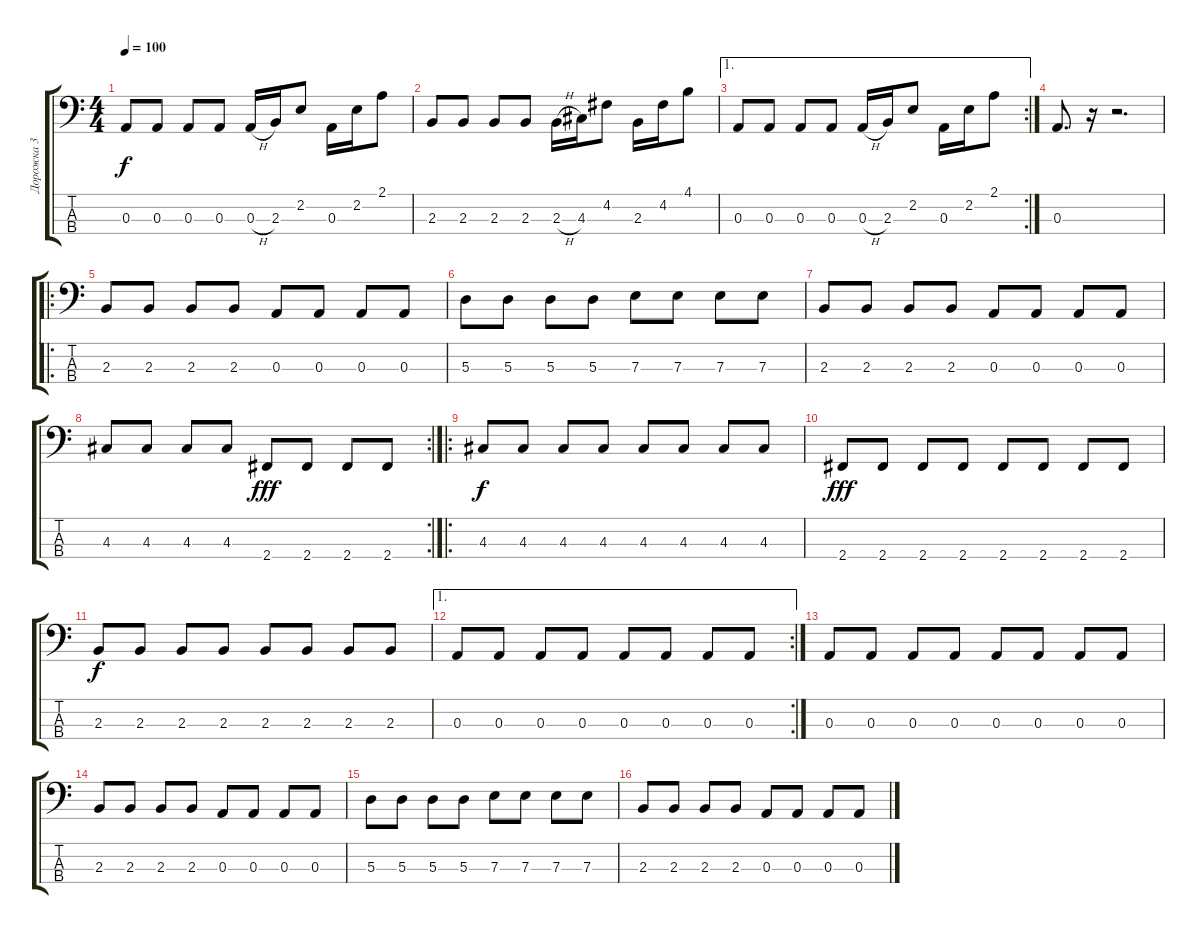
\track ("Дорожка 3" "Дорожка 3") {instrument electricbassfinger}
\staff {score tabs}
\tuning (G2 D2 A1 E1) {hide}
\ts (4 4)
\tempo 100
\clef f4
\ks c
0.3.8{dy f} 0.3.8 0.3.8 0.3.8 0.3{h}.16 2.3.16 2.2.8 0.3.16 2.2.16 2.1.8 |
2.3.8 2.3.8 2.3.8 2.3.8 2.3{h}.16 4.3.16 4.2.8 2.3.16 4.2.16 4.1.8 |
\ae 1
\rc 2
0.3.8 0.3.8 0.3.8 0.3.8 0.3{h}.16 2.3.16 2.2.8 0.3.16 2.2.16 2.1.8 |
0.3.8{d} r.16 r.2{d} |
\ro
2.3.8 2.3.8 2.3.8 2.3.8 0.3.8 0.3.8 0.3.8 0.3.8 |
5.3.8 5.3.8 5.3.8 5.3.8 7.3.8 7.3.8 7.3.8 7.3.8 |
2.3.8 2.3.8 2.3.8 2.3.8 0.3.8 0.3.8 0.3.8 0.3.8 |
\rc 2
4.3.8 4.3.8 4.3.8 4.3.8 2.4.8{dy fff} 2.4.8 2.4.8 2.4.8 |
\ro
4.3.8{dy f} 4.3.8 4.3.8 4.3.8 4.3.8 4.3.8 4.3.8 4.3.8 |
2.4.8{dy fff} 2.4.8 2.4.8 2.4.8 2.4.8 2.4.8 2.4.8 2.4.8 |
2.3.8{dy f} 2.3.8 2.3.8 2.3.8 2.3.8 2.3.8 2.3.8 2.3.8 |
\ae 1
\rc 2
0.3.8 0.3.8 0.3.8 0.3.8 0.3.8 0.3.8 0.3.8 0.3.8 |
0.3.8 0.3.8 0.3.8 0.3.8 0.3.8 0.3.8 0.3.8 0.3.8 |
2.3.8 2.3.8 2.3.8 2.3.8 0.3.8 0.3.8 0.3.8 0.3.8 |
5.3.8 5.3.8 5.3.8 5.3.8 7.3.8 7.3.8 7.3.8 7.3.8 |
2.3.8 2.3.8 2.3.8 2.3.8 0.3.8 0.3.8 0.3.8 0.3.8
